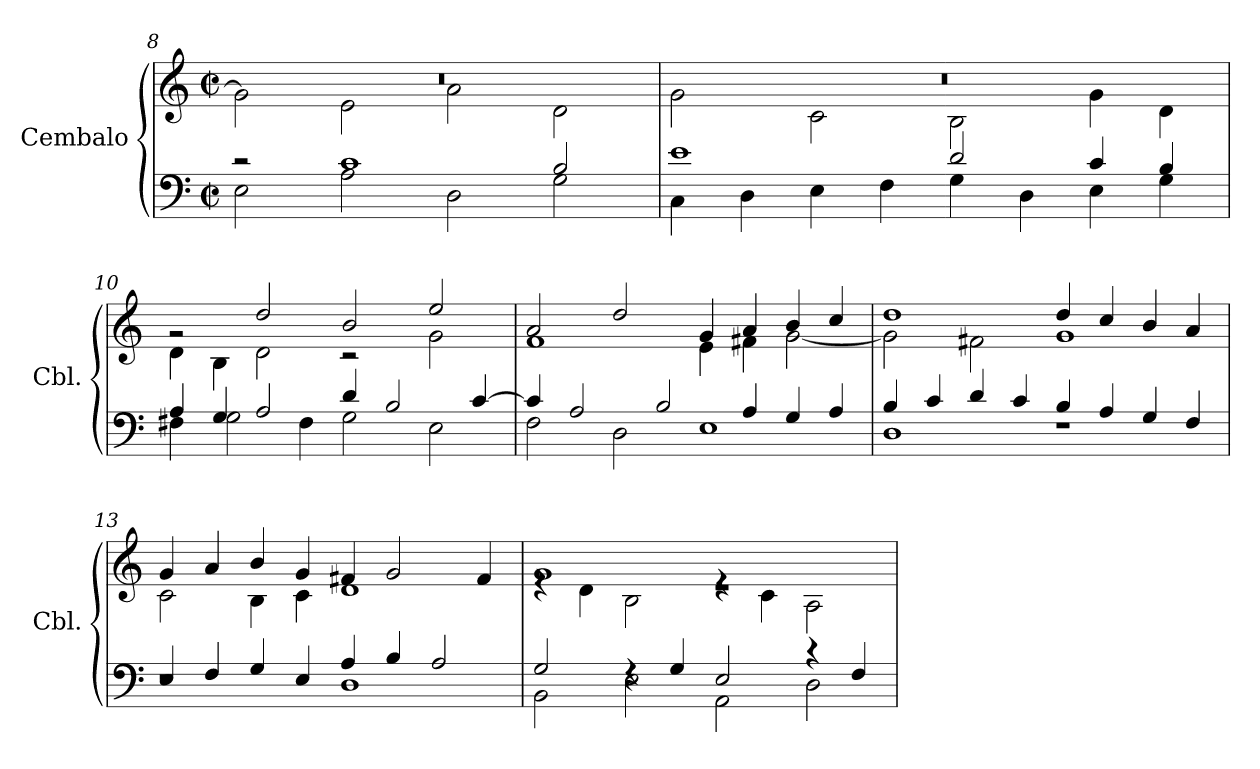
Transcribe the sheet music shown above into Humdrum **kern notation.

**kern	**kern
*part1	*part1
*staff2	*staff1
*I"Cembalo	*
*I'Cbl.	*
!!LO:LB:g=z
*clefF4	*clefG2
*k[]	*k[]
*M4/2	*M4/2
*met(c|)	*met(c|)
=8	=8
*^	*^
2r	2E\	0r	2g\]
1c	2A\	.	2e\
.	2D\	.	2a\
2B/	2G\	.	2d\
=9	=9	=9	=9
1e	4C\	0r	2g\
.	4D\	.	.
.	4E\	.	2c\
.	4F\	.	.
2d/	4G\	.	2B\
.	4D\	.	.
4c/	4E\	.	4g\
4B/	4G\	.	4d\
=10	=10	=10	=10
4A/	4F#X\	2rg	4d\
4G/	2G\	.	4B\
2A/	.	2dd/	2d\
.	4F#\	.	.
4d/	2G\	2b/	2r
2B/	.	.	.
.	2E\	2ee/	2g\
[4c/	.	.	.
=11	=11	=11	=11
4c/]	2F\	2a/	1f
2A/	.	.	.
.	2D\	2dd/	.
2B/	.	.	.
.	1E	4g/	4e\
4A/	.	4a/	4f#X\
4G/	.	4b/	[2g\
4A/	.	4cc/	.
=12	=12	=12	=12
4B/	1D	1dd	2g\]
4c/	.	.	.
4d/	.	.	2f#X\
4c/	.	.	.
4B/	1rF	4dd/	1g
4A/	.	4cc/	.
4G/	.	4b/	.
4F/	.	4a/	.
=13	=13	=13	=13
4E/	1rF	4g/	2c\
4F/	.	4a/	.
4G/	.	4b/	4B\
4E/	.	4g/	4c\
4A/	1D	4f#X/	1d
4B/	.	2g/	.
2A/	.	.	.
.	.	4f#/	.
!!LO:LB:g=z	!!
=14	=14	=14	=14
2G/	2BB\	1g	4re
.	.	.	4d\
4rF	2E\	.	2B\
4G/	.	.	.
2E/	2AA\	1re	4re
.	.	.	4c\
4r	2D\	.	2A\
4F/	.	.	.
*v	*v	*	*
*	*v	*v
=	=
*-	*-
